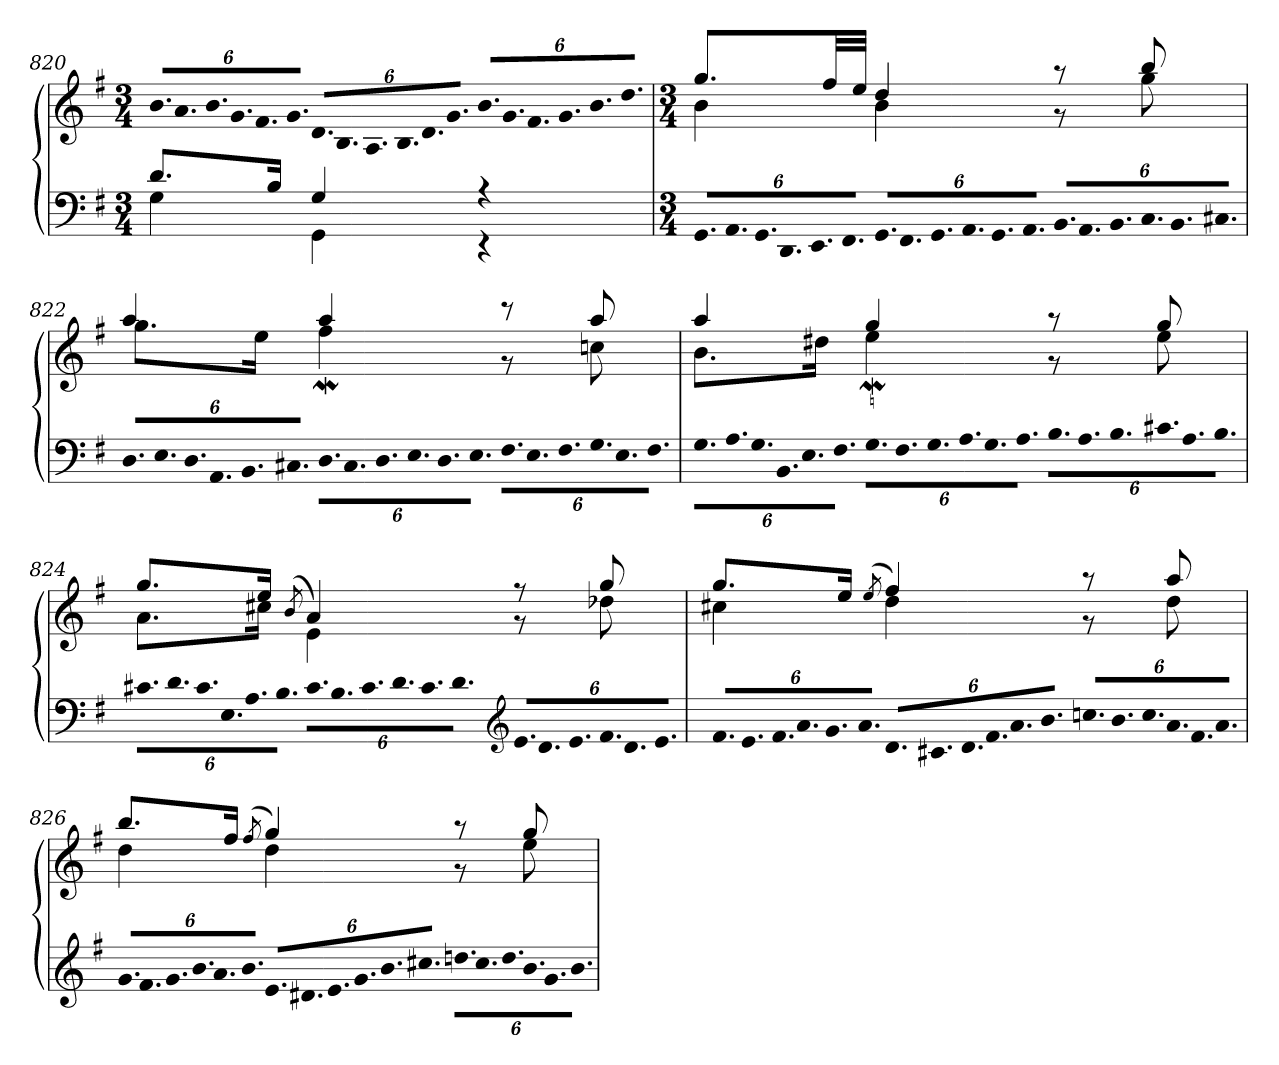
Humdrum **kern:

**kern	**kern
*part1	*part1
*staff2	*staff1
*clefF4	*clefG2
*k[f#]	*k[f#]
*G:	*G:
*M3/4	*M3/4
=820	=820
*^	*
!	!	!LO:N:vis=32.
8.d/L	4G\	24b/LL
!	!	!LO:N:vis=32.
.	.	24a/
!	!	!LO:N:vis=32.
.	.	24b/
!	!	!LO:N:vis=32.
.	.	24g/
!	!	!LO:N:vis=32.
.	.	24f#/
16B/Jk	.	.
!	!	!LO:N:vis=32.
.	.	24g/JJ
!	!	!LO:N:vis=32.
4G/	4GG\	24d/LL
!	!	!LO:N:vis=32.
.	.	24B/
!	!	!LO:N:vis=32.
.	.	24A/
!	!	!LO:N:vis=32.
.	.	24B/
!	!	!LO:N:vis=32.
.	.	24d/
!	!	!LO:N:vis=32.
.	.	24g/JJ
!	!	!LO:N:vis=32.
4r	4r	24b/LL
!	!	!LO:N:vis=32.
.	.	24g/
!	!	!LO:N:vis=32.
.	.	24f#/
!	!	!LO:N:vis=32.
.	.	24g/
!	!	!LO:N:vis=32.
.	.	24b/
!	!	!LO:N:vis=32.
.	.	24dd/JJ
*v	*v	*
!!LO:LB:g=z
=821	=821
*M3/4	*M3/4
!LO:N:vis=32.	!
*	*^
24GG/LL	8.gg/L	4b\
!LO:N:vis=32.	!	!
24AA/	.	.
!LO:N:vis=32.	!	!
24GG/	.	.
!LO:N:vis=32.	!	!
24DD/	.	.
!LO:N:vis=32.	!	!
24EE/	.	.
.	32ff#/LL	.
!LO:N:vis=32.	!	!
24FF#/JJ	.	.
.	32ee/JJJ	.
!LO:N:vis=32.	!	!
24GG/LL	4dd/	4b\
!LO:N:vis=32.	!	!
24FF#/	.	.
!LO:N:vis=32.	!	!
24GG/	.	.
!LO:N:vis=32.	!	!
24AA/	.	.
!LO:N:vis=32.	!	!
24GG/	.	.
!LO:N:vis=32.	!	!
24AA/JJ	.	.
!LO:N:vis=32.	!	!
24BB/LL	8r	8r
!LO:N:vis=32.	!	!
24AA/	.	.
!LO:N:vis=32.	!	!
24BB/	.	.
!LO:N:vis=32.	!	!
24C/	8bb/	8gg\
!LO:N:vis=32.	!	!
24BB/	.	.
!LO:N:vis=32.	!	!
24C#X/JJ	.	.
=822	=822	=822
!LO:N:vis=32.	!	!
24D/LL	4aa/	8.gg\L
!LO:N:vis=32.	!	!
24E/	.	.
!LO:N:vis=32.	!	!
24D/	.	.
!LO:N:vis=32.	!	!
24AA/	.	.
!LO:N:vis=32.	!	!
24BB/	.	.
.	.	16ee\Jk
!LO:N:vis=32.	!	!
24C#X/JJ	.	.
!LO:N:vis=32.	!	!
24D\LL	4aa/	4ff#W\
!LO:N:vis=32.	!	!
24C#\	.	.
!LO:N:vis=32.	!	!
24D\	.	.
!LO:N:vis=32.	!	!
24E\	.	.
!LO:N:vis=32.	!	!
24D\	.	.
!LO:N:vis=32.	!	!
24E\JJ	.	.
!LO:N:vis=32.	!	!
24F#\LL	8r	8r
!LO:N:vis=32.	!	!
24E\	.	.
!LO:N:vis=32.	!	!
24F#\	.	.
!LO:N:vis=32.	!	!
24G\	8aa/	8ccn\
!LO:N:vis=32.	!	!
24E\	.	.
!LO:N:vis=32.	!	!
24F#\JJ	.	.
=823	=823	=823
!LO:N:vis=32.	!	!
24G\LL	4aa/	8.b\L
!LO:N:vis=32.	!	!
24A\	.	.
!LO:N:vis=32.	!	!
24G\	.	.
!LO:N:vis=32.	!	!
24BB\	.	.
!LO:N:vis=32.	!	!
24E\	.	.
.	.	16dd#X\Jk
!LO:N:vis=32.	!	!
24F#\JJ	.	.
!LO:N:vis=32.	!	!
24G\LL	4gg/	4eeW\
!LO:N:vis=32.	!	!
24F#\	.	.
!LO:N:vis=32.	!	!
24G\	.	.
!LO:N:vis=32.	!	!
24A\	.	.
!LO:N:vis=32.	!	!
24G\	.	.
!LO:N:vis=32.	!	!
24A\JJ	.	.
!LO:N:vis=32.	!	!
24B\LL	8r	8r
!LO:N:vis=32.	!	!
24A\	.	.
!LO:N:vis=32.	!	!
24B\	.	.
!LO:N:vis=32.	!	!
24c#X\	8gg/	8ee\
!LO:N:vis=32.	!	!
24A\	.	.
!LO:N:vis=32.	!	!
24B\JJ	.	.
!!LO:LB:g=z	!!
=824	=824	=824
!LO:N:vis=32.	!	!
24c#X\LL	8.gg/L	8.a\L
!LO:N:vis=32.	!	!
24d\	.	.
!LO:N:vis=32.	!	!
24c#\	.	.
!LO:N:vis=32.	!	!
24E\	.	.
!LO:N:vis=32.	!	!
24A\	.	.
.	16ee/Jk	16cc#X\Jk
!LO:N:vis=32.	!	!
24B\JJ	.	.
.	(8qb/	.
!LO:N:vis=32.	!	!
24c#\LL	4a/)	4e\
!LO:N:vis=32.	!	!
24B\	.	.
!LO:N:vis=32.	!	!
24c#\	.	.
!LO:N:vis=32.	!	!
24d\	.	.
!LO:N:vis=32.	!	!
24c#\	.	.
!LO:N:vis=32.	!	!
24d\JJ	.	.
*clefG2	*	*
!LO:N:vis=32.	!	!
24e/LL	8r	8r
!LO:N:vis=32.	!	!
24d/	.	.
!LO:N:vis=32.	!	!
24e/	.	.
!LO:N:vis=32.	!	!
24f#/	8gg/	8dd-X\
!LO:N:vis=32.	!	!
24d/	.	.
!LO:N:vis=32.	!	!
24e/JJ	.	.
=825	=825	=825
!LO:N:vis=32.	!	!
24f#/LL	8.gg/L	4cc#X\
!LO:N:vis=32.	!	!
24e/	.	.
!LO:N:vis=32.	!	!
24f#/	.	.
!LO:N:vis=32.	!	!
24a/	.	.
!LO:N:vis=32.	!	!
24g/	.	.
.	16ee/Jk	.
!LO:N:vis=32.	!	!
24a/JJ	.	.
.	(8qee/	.
!LO:N:vis=32.	!	!
24d/LL	4ff#/)	4dd\
!LO:N:vis=32.	!	!
24c#X/	.	.
!LO:N:vis=32.	!	!
24d/	.	.
!LO:N:vis=32.	!	!
24f#/	.	.
!LO:N:vis=32.	!	!
24a/	.	.
!LO:N:vis=32.	!	!
24b/JJ	.	.
!LO:N:vis=32.	!	!
24ccn/LL	8r	8r
!LO:N:vis=32.	!	!
24b/	.	.
!LO:N:vis=32.	!	!
24cc/	.	.
!LO:N:vis=32.	!	!
24a/	8aa/	8dd\
!LO:N:vis=32.	!	!
24f#/	.	.
!LO:N:vis=32.	!	!
24a/JJ	.	.
!!LO:LB:g=z	!!
=826	=826	=826
!LO:N:vis=32.	!	!
24g/LL	8.bb/L	4dd\
!LO:N:vis=32.	!	!
24f#/	.	.
!LO:N:vis=32.	!	!
24g/	.	.
!LO:N:vis=32.	!	!
24b/	.	.
!LO:N:vis=32.	!	!
24a/	.	.
.	16ff#/Jk	.
!LO:N:vis=32.	!	!
24b/JJ	.	.
.	(8qff#/	.
!LO:N:vis=32.	!	!
24e/LL	4gg/)	4dd\
!LO:N:vis=32.	!	!
24d#X/	.	.
!LO:N:vis=32.	!	!
24e/	.	.
!LO:N:vis=32.	!	!
24g/	.	.
!LO:N:vis=32.	!	!
24b/	.	.
!LO:N:vis=32.	!	!
24cc#X/JJ	.	.
!LO:N:vis=32.	!	!
24ddn\LL	8r	8r
!LO:N:vis=32.	!	!
24cc#\	.	.
!LO:N:vis=32.	!	!
24dd\	.	.
!LO:N:vis=32.	!	!
24b\	8gg/	8ee\
!LO:N:vis=32.	!	!
24g\	.	.
!LO:N:vis=32.	!	!
24b\JJ	.	.
*	*v	*v
=	=
*-	*-
